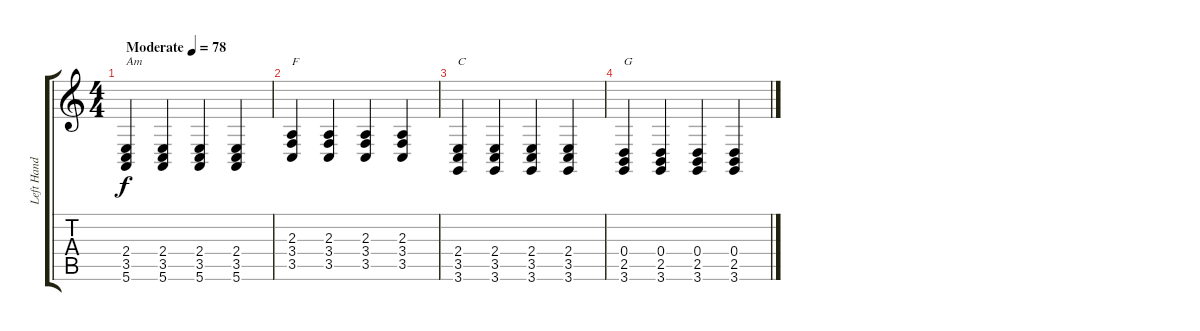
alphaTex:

\track ("Left Hand" "Left Hand") {instrument acousticgrandpiano}
\staff {score tabs}
\tuning (E4 B3 G3 D3 A2 E2) {hide}
\ts (4 4)
\tempo (78 "Moderate")
\clef g2
\ks c
(2.4 3.5 5.6).4{txt "Am" dy f instrument acousticgrandpiano} (2.4 3.5 5.6).4 (2.4 3.5 5.6).4 (2.4 3.5 5.6).4 |
(2.3 3.4 3.5).4{txt "F"} (2.3 3.4 3.5).4 (2.3 3.4 3.5).4 (2.3 3.4 3.5).4 |
(2.4 3.5 3.6).4{txt "C"} (2.4 3.5 3.6).4 (2.4 3.5 3.6).4 (2.4 3.5 3.6).4 |
(0.4 2.5 3.6).4{txt "G"} (0.4 2.5 3.6).4 (0.4 2.5 3.6).4 (0.4 2.5 3.6).4
